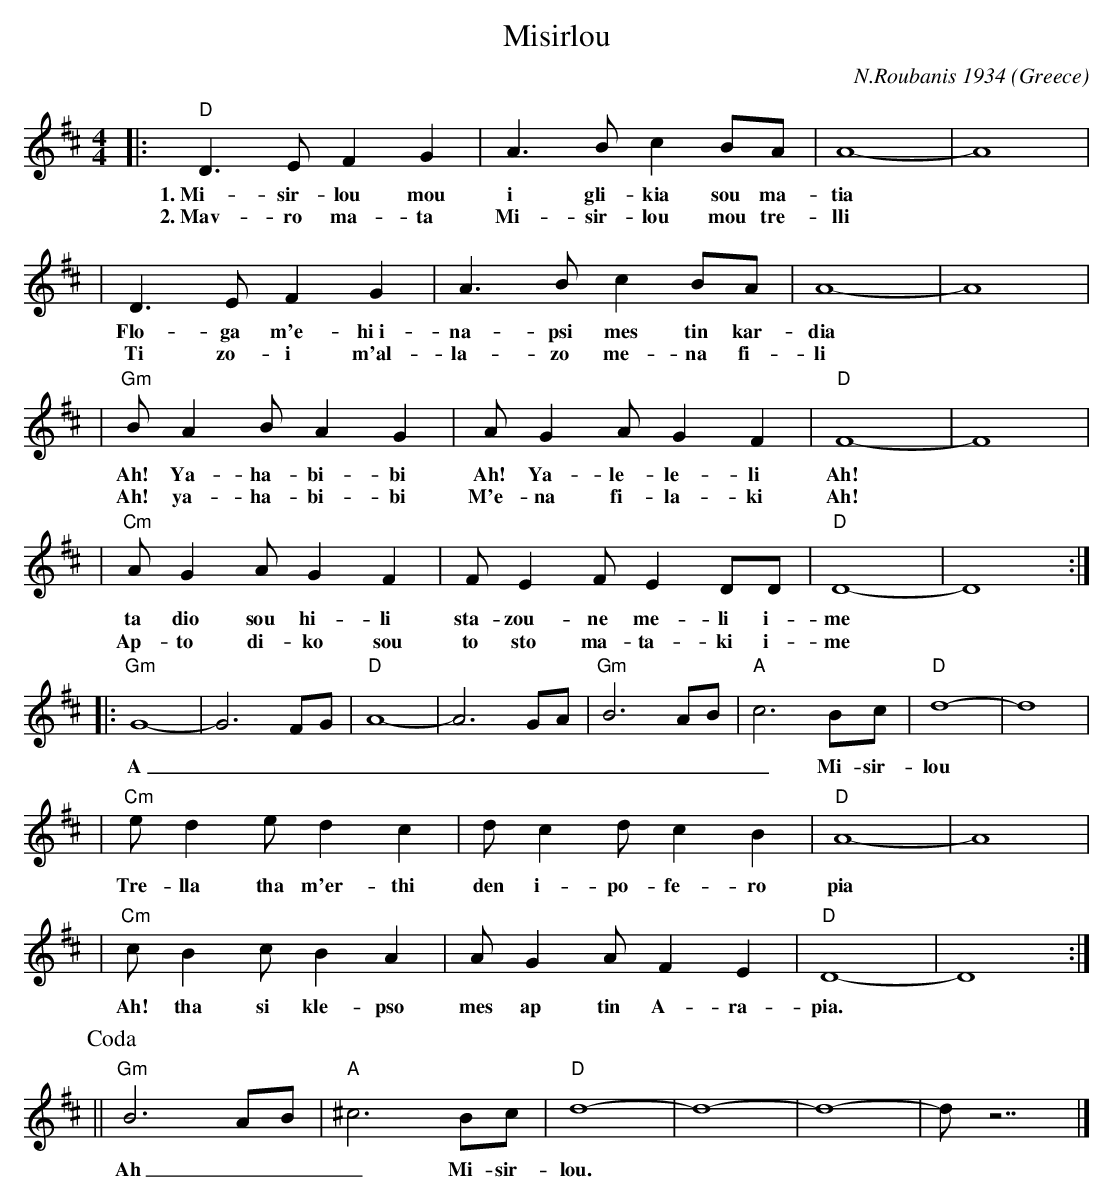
X:1
T: Misirlou
C: N.Roubanis 1934
O: Greece
M: 4/4
L: 1/8
K: D*^c^f_B_e
|: "D"D3 E F2 G2 | A3B c2BA | A8- | A8 |
w: 1.~Mi-sir-lou mou i gli-kia sou ma-tia
w: 2.~Mav-ro ma-ta Mi-sir-lou mou tre-lli
| D3E F2G2 | A3B c2BA | A8- | A8 |
w: Flo-ga m'e-hi~i-na-psi mes tin kar-dia
w: Ti zo-i m'al-la-zo me-na fi-li
| "Gm"BA2B A2G2 | AG2A G2F2 | "D"F8- | F8 |
w: Ah! Ya-ha-bi-bi Ah! Ya-le-le-li Ah!
w: Ah! ya-ha-bi-bi M'e-na fi-la-ki Ah!
| "Cm"AG2A G2F2 | FE2F E2DD | "D"D8- | D8 :|
w: ta dio sou hi-li sta-zou-ne me-li i-me
w: Ap-to di-ko sou to sto ma-ta-ki i-me
|: "Gm"G8- | G6 FG | "D"A8- | A6 GA | "Gm"B6 AB | "A"c6 Bc | "D"d8- | d8 |
w: A___________ Mi-sir-lou
K:^f_B_e
| "Cm"e d2 e d2 c2 | d c2 d c2 B2 | "D"A8- | A8 |
w: Tre-lla tha m'er-thi den i-po-fe-ro pia
| "Cm"c B2 c B2 A2 | A G2 A F2 E2 | "D"D8- | D8 :|
w: Ah! tha si kle-pso mes ap tin A-ra-pia.
P: Coda
|| "Gm"B6 AB | "A"^c6 Bc | "D"d8- | d8- | d8- | d z7 |]
w: Ah___ Mi-sir-lou.
